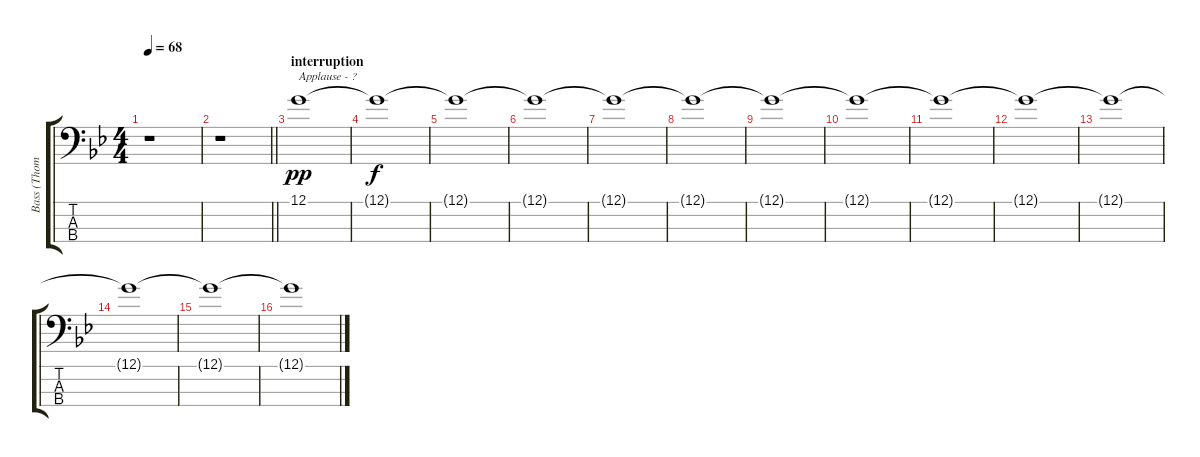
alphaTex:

\track ("Bass (Thompson)" "Bass (Thom") {instrument electricbassfinger}
\staff {score tabs}
\tuning (G2 D2 A1 E1) {hide}
\ts (4 4)
\tempo 68
\clef f4
\ks bb
r.1{dy f} |
\barLineRight lightlight
r.1{volume 0} |
\section ("" "interruption")
12.1.1{txt "Applause - ?" dy pp volume 16 instrument applause} |
12.1{t}.1{dy f} |
12.1{t}.1 |
12.1{t}.1 |
12.1{t}.1 |
12.1{t}.1 |
12.1{t}.1 |
12.1{t}.1 |
12.1{t}.1 |
12.1{t}.1 |
12.1{t}.1 |
12.1{t}.1 |
12.1{t}.1 |
12.1{t}.1
